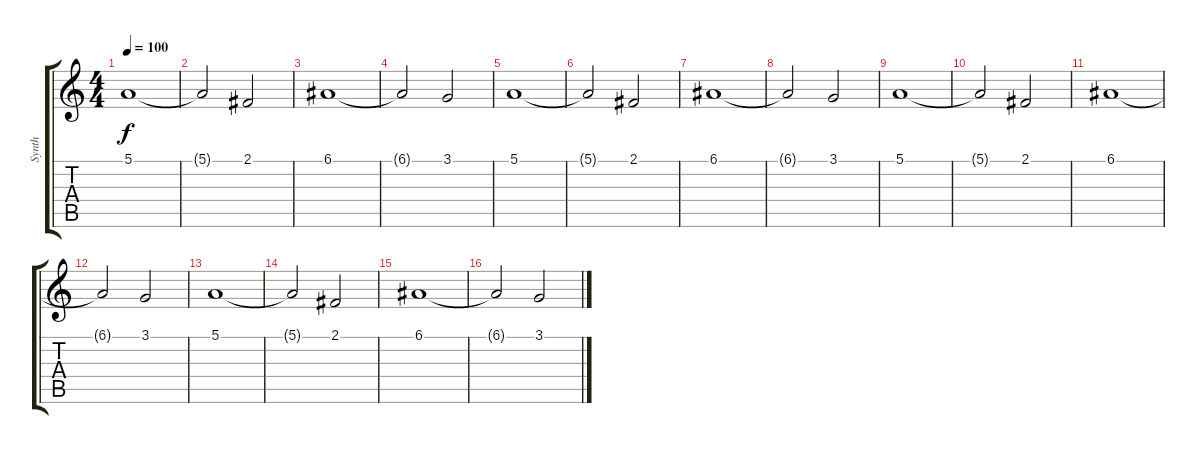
\track ("Synth" "Synth") {instrument pad4choir}
\staff {score tabs}
\tuning (E4 B3 G3 D3 A2 E2) {hide}
\ts (4 4)
\tempo 100
\clef g2
\ks c
5.1.1{dy f} |
5.1{t}.2 2.1.2 |
6.1.1 |
6.1{t}.2 3.1.2 |
5.1.1 |
5.1{t}.2 2.1.2 |
6.1.1 |
6.1{t}.2 3.1.2 |
5.1.1 |
5.1{t}.2 2.1.2 |
6.1.1 |
6.1{t}.2 3.1.2 |
5.1.1 |
5.1{t}.2 2.1.2 |
6.1.1 |
6.1{t}.2 3.1.2
